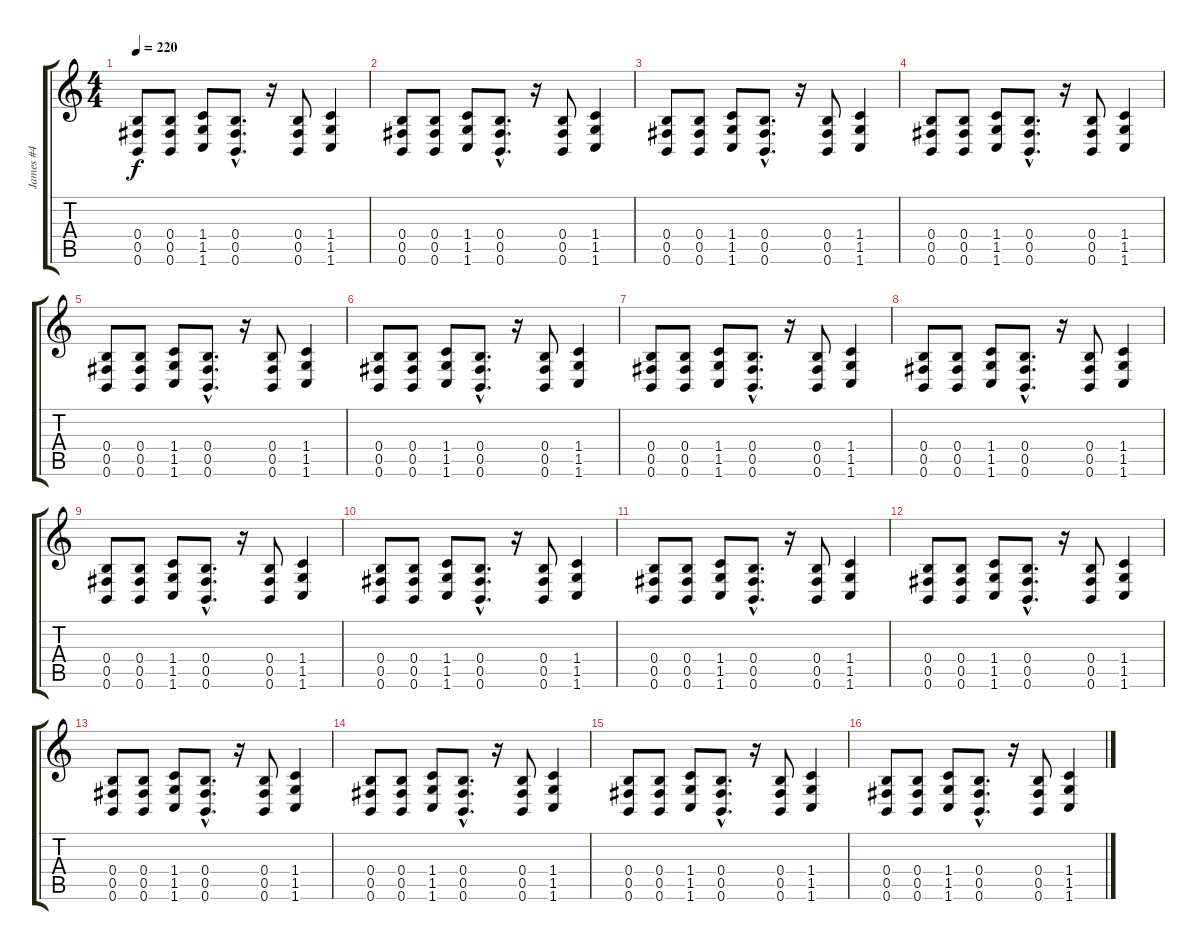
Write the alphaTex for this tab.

\track ("James #4" "James #4") {instrument distortionguitar}
\staff {score tabs}
\tuning (Db4 Ab3 E3 B2 Gb2 B1) {hide}
\ts (4 4)
\tempo 220
\clef g2
\ks c
(0.4 0.5 0.6).8{dy f} (0.4 0.5 0.6).8 (1.4 1.5 1.6).8 (0.4{hac} 0.5{hac} 0.6{hac}).8{d} r.16 (0.4 0.5 0.6).8 (1.4 1.5 1.6).4 |
(0.4 0.5 0.6).8 (0.4 0.5 0.6).8 (1.4 1.5 1.6).8 (0.4{hac} 0.5{hac} 0.6{hac}).8{d} r.16 (0.4 0.5 0.6).8 (1.4 1.5 1.6).4 |
(0.4 0.5 0.6).8 (0.4 0.5 0.6).8 (1.4 1.5 1.6).8 (0.4{hac} 0.5{hac} 0.6{hac}).8{d} r.16 (0.4 0.5 0.6).8 (1.4 1.5 1.6).4 |
(0.4 0.5 0.6).8 (0.4 0.5 0.6).8 (1.4 1.5 1.6).8 (0.4{hac} 0.5{hac} 0.6{hac}).8{d} r.16 (0.4 0.5 0.6).8 (1.4 1.5 1.6).4 |
(0.4 0.5 0.6).8 (0.4 0.5 0.6).8 (1.4 1.5 1.6).8 (0.4{hac} 0.5{hac} 0.6{hac}).8{d} r.16 (0.4 0.5 0.6).8 (1.4 1.5 1.6).4 |
(0.4 0.5 0.6).8 (0.4 0.5 0.6).8 (1.4 1.5 1.6).8 (0.4{hac} 0.5{hac} 0.6{hac}).8{d} r.16 (0.4 0.5 0.6).8 (1.4 1.5 1.6).4 |
(0.4 0.5 0.6).8 (0.4 0.5 0.6).8 (1.4 1.5 1.6).8 (0.4{hac} 0.5{hac} 0.6{hac}).8{d} r.16 (0.4 0.5 0.6).8 (1.4 1.5 1.6).4 |
(0.4 0.5 0.6).8 (0.4 0.5 0.6).8 (1.4 1.5 1.6).8 (0.4{hac} 0.5{hac} 0.6{hac}).8{d} r.16 (0.4 0.5 0.6).8 (1.4 1.5 1.6).4 |
(0.4 0.5 0.6).8 (0.4 0.5 0.6).8 (1.4 1.5 1.6).8 (0.4{hac} 0.5{hac} 0.6{hac}).8{d} r.16 (0.4 0.5 0.6).8 (1.4 1.5 1.6).4 |
(0.4 0.5 0.6).8 (0.4 0.5 0.6).8 (1.4 1.5 1.6).8 (0.4{hac} 0.5{hac} 0.6{hac}).8{d} r.16 (0.4 0.5 0.6).8 (1.4 1.5 1.6).4 |
(0.4 0.5 0.6).8 (0.4 0.5 0.6).8 (1.4 1.5 1.6).8 (0.4{hac} 0.5{hac} 0.6{hac}).8{d} r.16 (0.4 0.5 0.6).8 (1.4 1.5 1.6).4 |
(0.4 0.5 0.6).8 (0.4 0.5 0.6).8 (1.4 1.5 1.6).8 (0.4{hac} 0.5{hac} 0.6{hac}).8{d} r.16 (0.4 0.5 0.6).8 (1.4 1.5 1.6).4 |
(0.4 0.5 0.6).8 (0.4 0.5 0.6).8 (1.4 1.5 1.6).8 (0.4{hac} 0.5{hac} 0.6{hac}).8{d} r.16 (0.4 0.5 0.6).8 (1.4 1.5 1.6).4 |
(0.4 0.5 0.6).8 (0.4 0.5 0.6).8 (1.4 1.5 1.6).8 (0.4{hac} 0.5{hac} 0.6{hac}).8{d} r.16 (0.4 0.5 0.6).8 (1.4 1.5 1.6).4 |
(0.4 0.5 0.6).8 (0.4 0.5 0.6).8 (1.4 1.5 1.6).8 (0.4{hac} 0.5{hac} 0.6{hac}).8{d} r.16 (0.4 0.5 0.6).8 (1.4 1.5 1.6).4 |
(0.4 0.5 0.6).8 (0.4 0.5 0.6).8 (1.4 1.5 1.6).8 (0.4{hac} 0.5{hac} 0.6{hac}).8{d} r.16 (0.4 0.5 0.6).8 (1.4 1.5 1.6).4
